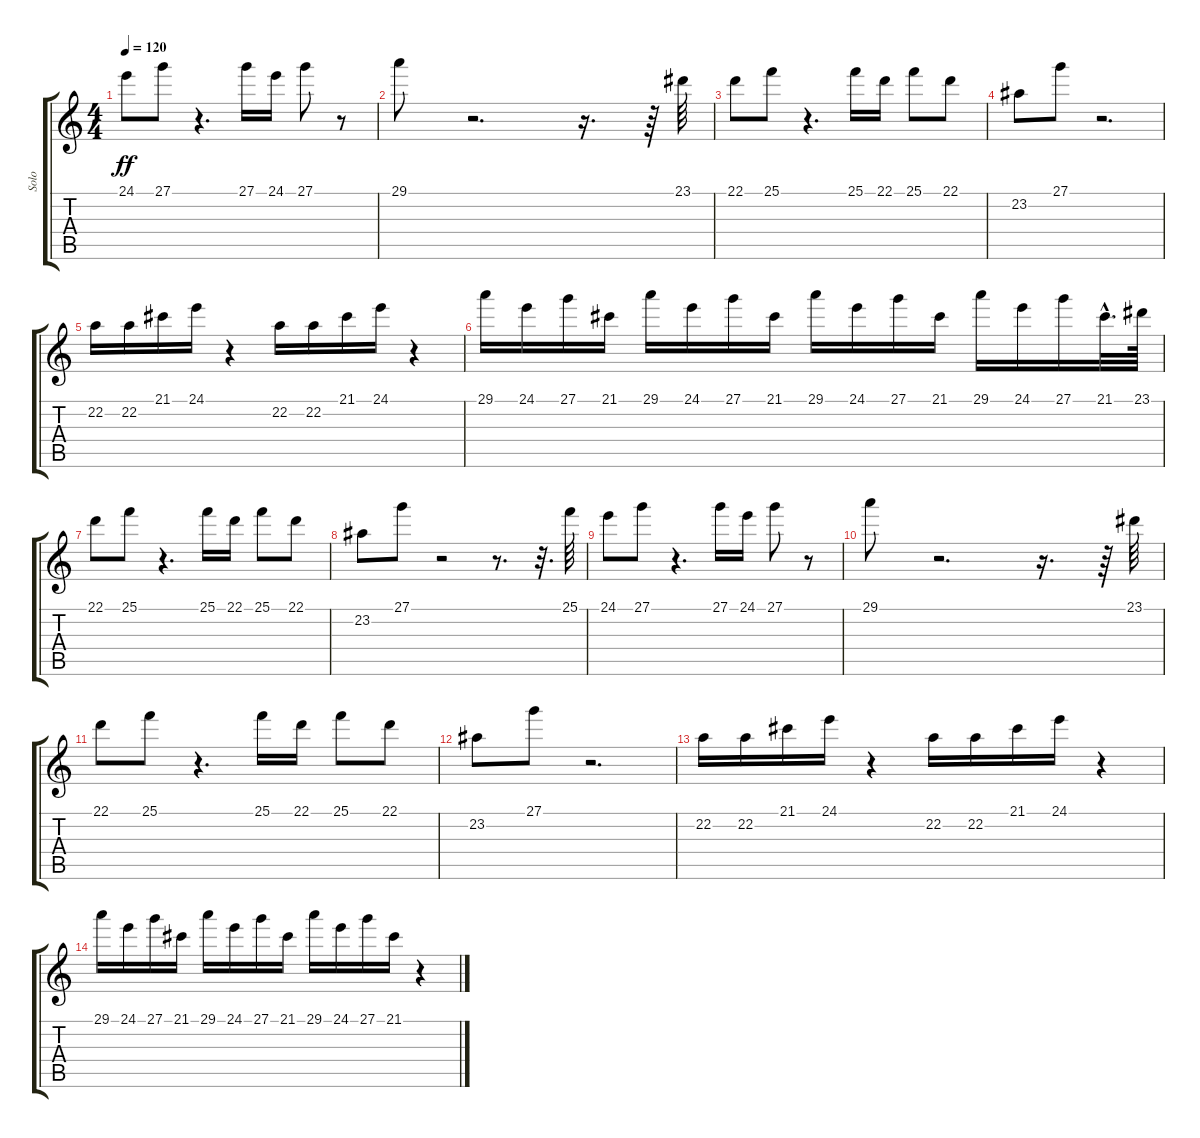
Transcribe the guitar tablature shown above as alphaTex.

\track ("Solo" "Solo") {instrument ocarina}
\staff {score tabs}
\tuning (E4 B3 G3 D3 A2 E2) {hide}
\ts (4 4)
\tempo 120
\clef g2
\ks c
24.1.8{dy ff} 27.1.8 r.4{d} 27.1.16 24.1.16 27.1.8 r.8 |
29.1.8 r.2{d} r.16{d} r.64 23.1.64 |
22.1.8 25.1.8 r.4{d} 25.1.16 22.1.16 25.1.8 22.1.8 |
23.2.8 27.1.8 r.2{d} |
22.2.16 22.2.16 21.1.16 24.1.16 r.4 22.2.16 22.2.16 21.1.16 24.1.16 r.4 |
29.1.16 24.1.16 27.1.16 21.1.16 29.1.16 24.1.16 27.1.16 21.1.16 29.1.16 24.1.16 27.1.16 21.1.16 29.1.16 24.1.16 27.1.16 21.1{hac}.32{d} 23.1.64 |
22.1.8 25.1.8 r.4{d} 25.1.16 22.1.16 25.1.8 22.1.8 |
23.2.8{volume 14} 27.1.8{volume 14} r.2 r.8{d} r.32{d} 25.1.64{volume 13} |
24.1.8 27.1.8{volume 13} r.4{d} 27.1.16{volume 11} 24.1.16{volume 11} 27.1.8{volume 11} r.8{volume 11} |
29.1.8{volume 11} r.2{d} r.16{d} r.64 23.1.64{volume 8} |
22.1.8 25.1.8{volume 7} r.4{d} 25.1.16{volume 6} 22.1.16 25.1.8{volume 5} 22.1.8{volume 5} |
23.2.8{volume 5} 27.1.8{volume 4} r.2{d} |
22.2.16{volume 2} 22.2.16 21.1.16 24.1.16{volume 2} r.4 22.2.16{volume 1} 22.2.16 21.1.16 24.1.16 r.4 |
29.1.16{volume 1} 24.1.16{volume 0} 27.1.16 21.1.16 29.1.16 24.1.16{volume 0} 27.1.16{volume 0} 21.1.16 29.1.16{volume 0} 24.1.16 27.1.16 21.1.16 r.4
